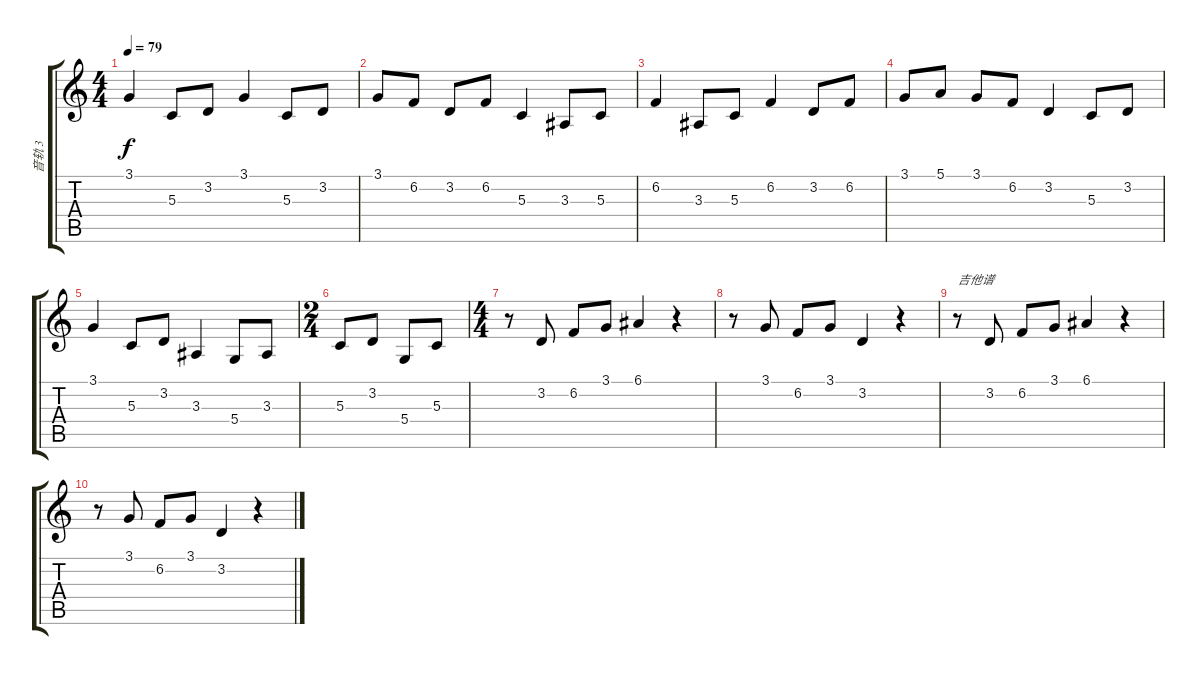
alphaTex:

\track ("音轨 3" "音轨 3") {instrument lead5charang}
\staff {score tabs}
\tuning (E4 B3 G3 D3 A2 E2) {hide}
\ts (4 4)
\tempo 79
\clef g2
\ks c
3.1.4{dy f} 5.3.8 3.2.8 3.1.4 5.3.8 3.2.8 |
3.1.8 6.2.8 3.2.8 6.2.8 5.3.4 3.3.8 5.3.8 |
6.2.4 3.3.8 5.3.8 6.2.4 3.2.8 6.2.8 |
3.1.8 5.1.8 3.1.8 6.2.8 3.2.4 5.3.8 3.2.8 |
3.1.4 5.3.8 3.2.8 3.3.4 5.4.8 3.3.8 |
\ts (2 4)
5.3.8 3.2.8 5.4.8 5.3.8 |
\ts (4 4)
r.8 3.2.8 6.2.8 3.1.8 6.1.4 r.4 |
r.8 3.1.8 6.2.8 3.1.8 3.2.4 r.4 |
r.8{txt "吉他谱"} 3.2.8 6.2.8 3.1.8 6.1.4 r.4 |
r.8 3.1.8 6.2.8 3.1.8 3.2.4 r.4
